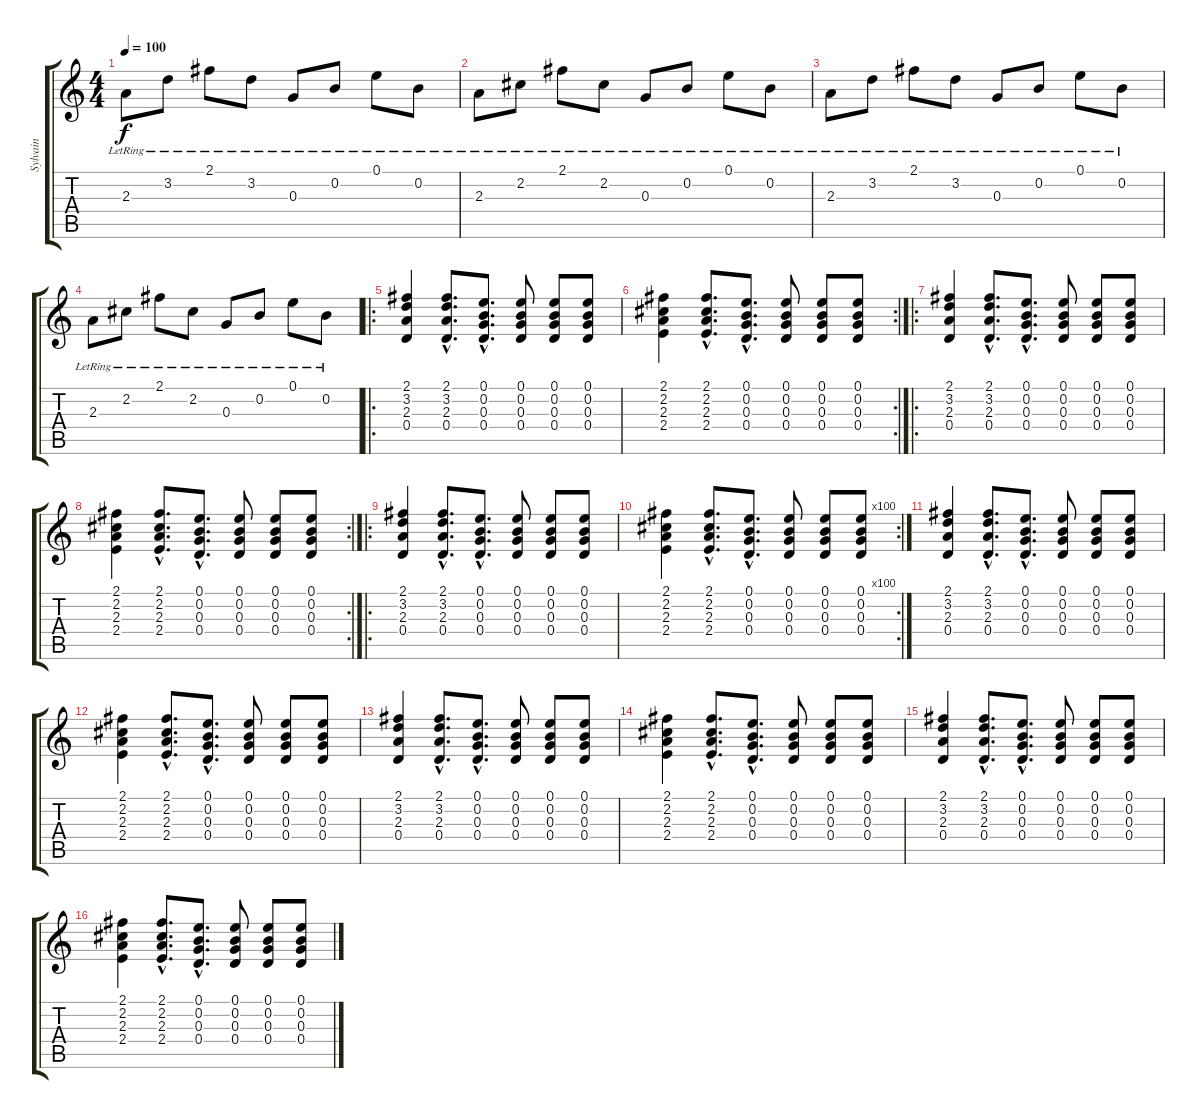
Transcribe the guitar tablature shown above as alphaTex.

\track ("Sylvain" "Sylvain") {instrument electricguitarjazz}
\staff {score tabs}
\tuning (E4 B3 G3 D3 A2 D2) {hide}
\ts (4 4)
\tempo 100
\clef g2
\ks c
2.3{lr}.8{dy f instrument electricguitarjazz} 3.2{lr}.8 2.1{lr}.8 3.2{lr}.8 0.3{lr}.8 0.2{lr}.8 0.1{lr}.8 0.2{lr}.8 |
2.3{lr}.8 2.2{lr}.8 2.1{lr}.8 2.2{lr}.8 0.3{lr}.8 0.2{lr}.8 0.1{lr}.8 0.2{lr}.8 |
2.3{lr}.8 3.2{lr}.8 2.1{lr}.8 3.2{lr}.8 0.3{lr}.8 0.2{lr}.8 0.1{lr}.8 0.2{lr}.8 |
2.3{lr}.8 2.2{lr}.8 2.1{lr}.8 2.2{lr}.8 0.3{lr}.8 0.2{lr}.8 0.1{lr}.8 0.2{lr}.8 |
\ro
(2.1 3.2 2.3 0.4).4 (2.1{hac} 3.2{hac} 2.3{hac} 0.4{hac}).8{d} (0.1{hac} 0.2{hac} 0.3{hac} 0.4{hac}).8{d} (0.1 0.2 0.3 0.4).8 (0.1 0.2 0.3 0.4).8 (0.1 0.2 0.3 0.4).8 |
\rc 2
(2.1 2.2 2.3 2.4).4 (2.1{hac} 2.2{hac} 2.3{hac} 2.4{hac}).8{d} (0.1{hac} 0.2{hac} 0.3{hac} 0.4{hac}).8{d} (0.1 0.2 0.3 0.4).8 (0.1 0.2 0.3 0.4).8 (0.1 0.2 0.3 0.4).8 |
\ro
(2.1 3.2 2.3 0.4).4 (2.1{hac} 3.2{hac} 2.3{hac} 0.4{hac}).8{d} (0.1{hac} 0.2{hac} 0.3{hac} 0.4{hac}).8{d} (0.1 0.2 0.3 0.4).8 (0.1 0.2 0.3 0.4).8 (0.1 0.2 0.3 0.4).8 |
\rc 2
(2.1 2.2 2.3 2.4).4 (2.1{hac} 2.2{hac} 2.3{hac} 2.4{hac}).8{d} (0.1{hac} 0.2{hac} 0.3{hac} 0.4{hac}).8{d} (0.1 0.2 0.3 0.4).8 (0.1 0.2 0.3 0.4).8 (0.1 0.2 0.3 0.4).8 |
\ro
(2.1 3.2 2.3 0.4).4 (2.1{hac} 3.2{hac} 2.3{hac} 0.4{hac}).8{d} (0.1{hac} 0.2{hac} 0.3{hac} 0.4{hac}).8{d} (0.1 0.2 0.3 0.4).8 (0.1 0.2 0.3 0.4).8 (0.1 0.2 0.3 0.4).8 |
\rc 100
(2.1 2.2 2.3 2.4).4 (2.1{hac} 2.2{hac} 2.3{hac} 2.4{hac}).8{d} (0.1{hac} 0.2{hac} 0.3{hac} 0.4{hac}).8{d} (0.1 0.2 0.3 0.4).8 (0.1 0.2 0.3 0.4).8 (0.1 0.2 0.3 0.4).8 |
(2.1 3.2 2.3 0.4).4 (2.1{hac} 3.2{hac} 2.3{hac} 0.4{hac}).8{d} (0.1{hac} 0.2{hac} 0.3{hac} 0.4{hac}).8{d} (0.1 0.2 0.3 0.4).8 (0.1 0.2 0.3 0.4).8 (0.1 0.2 0.3 0.4).8 |
(2.1 2.2 2.3 2.4).4 (2.1{hac} 2.2{hac} 2.3{hac} 2.4{hac}).8{d} (0.1{hac} 0.2{hac} 0.3{hac} 0.4{hac}).8{d} (0.1 0.2 0.3 0.4).8 (0.1 0.2 0.3 0.4).8 (0.1 0.2 0.3 0.4).8 |
(2.1 3.2 2.3 0.4).4 (2.1{hac} 3.2{hac} 2.3{hac} 0.4{hac}).8{d} (0.1{hac} 0.2{hac} 0.3{hac} 0.4{hac}).8{d} (0.1 0.2 0.3 0.4).8 (0.1 0.2 0.3 0.4).8 (0.1 0.2 0.3 0.4).8 |
(2.1 2.2 2.3 2.4).4 (2.1{hac} 2.2{hac} 2.3{hac} 2.4{hac}).8{d} (0.1{hac} 0.2{hac} 0.3{hac} 0.4{hac}).8{d} (0.1 0.2 0.3 0.4).8 (0.1 0.2 0.3 0.4).8 (0.1 0.2 0.3 0.4).8 |
(2.1 3.2 2.3 0.4).4 (2.1{hac} 3.2{hac} 2.3{hac} 0.4{hac}).8{d} (0.1{hac} 0.2{hac} 0.3{hac} 0.4{hac}).8{d} (0.1 0.2 0.3 0.4).8 (0.1 0.2 0.3 0.4).8 (0.1 0.2 0.3 0.4).8 |
(2.1 2.2 2.3 2.4).4 (2.1{hac} 2.2{hac} 2.3{hac} 2.4{hac}).8{d} (0.1{hac} 0.2{hac} 0.3{hac} 0.4{hac}).8{d} (0.1 0.2 0.3 0.4).8 (0.1 0.2 0.3 0.4).8 (0.1 0.2 0.3 0.4).8
